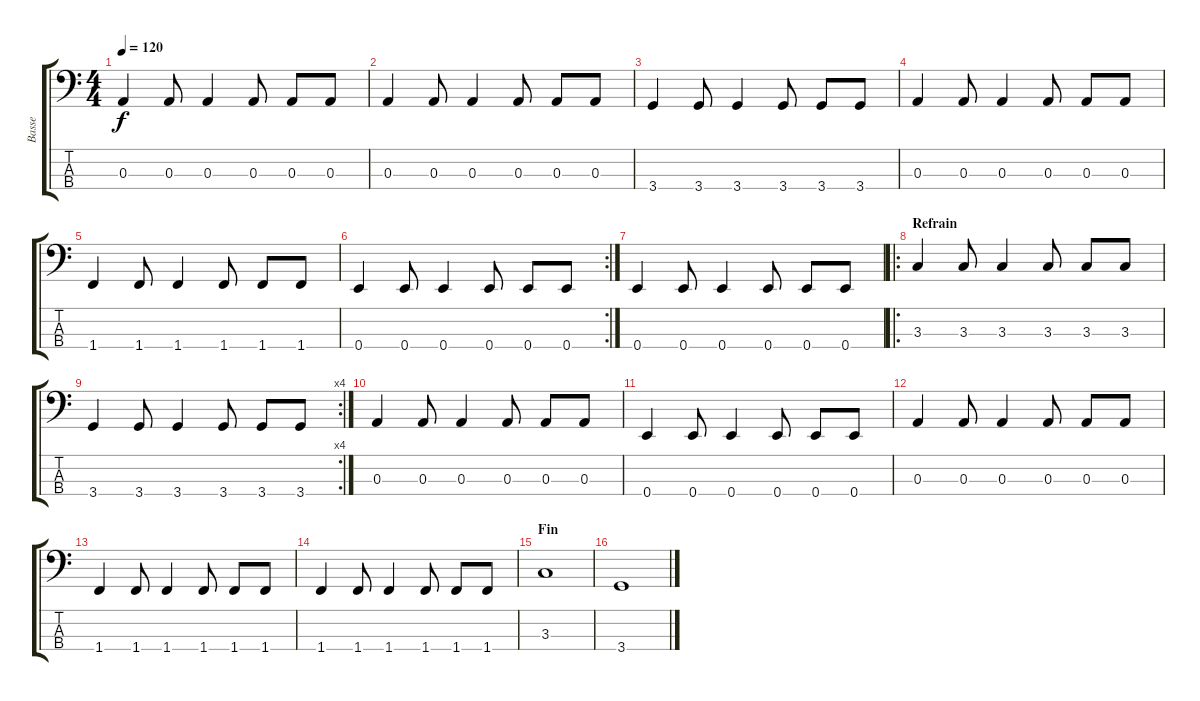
\track ("Basse" "Basse") {instrument electricbassfinger}
\staff {score tabs}
\tuning (G2 D2 A1 E1) {hide}
\ts (4 4)
\tempo 120
\clef f4
\ks c
0.3.4{dy f} 0.3.8 0.3.4 0.3.8 0.3.8 0.3.8 |
0.3.4 0.3.8 0.3.4 0.3.8 0.3.8 0.3.8 |
3.4.4 3.4.8 3.4.4 3.4.8 3.4.8 3.4.8 |
0.3.4 0.3.8 0.3.4 0.3.8 0.3.8 0.3.8 |
1.4.4 1.4.8 1.4.4 1.4.8 1.4.8 1.4.8 |
\rc 2
0.4.4 0.4.8 0.4.4 0.4.8 0.4.8 0.4.8 |
0.4.4 0.4.8 0.4.4 0.4.8 0.4.8 0.4.8 |
\ro
\section ("" "Refrain")
3.3.4 3.3.8 3.3.4 3.3.8 3.3.8 3.3.8 |
\rc 4
3.4.4 3.4.8 3.4.4 3.4.8 3.4.8 3.4.8 |
0.3.4 0.3.8 0.3.4 0.3.8 0.3.8 0.3.8 |
0.4.4 0.4.8 0.4.4 0.4.8 0.4.8 0.4.8 |
0.3.4 0.3.8 0.3.4 0.3.8 0.3.8 0.3.8 |
1.4.4 1.4.8 1.4.4 1.4.8 1.4.8 1.4.8 |
1.4.4 1.4.8 1.4.4 1.4.8 1.4.8 1.4.8 |
\section ("" "Fin")
3.3.1 |
3.4.1
